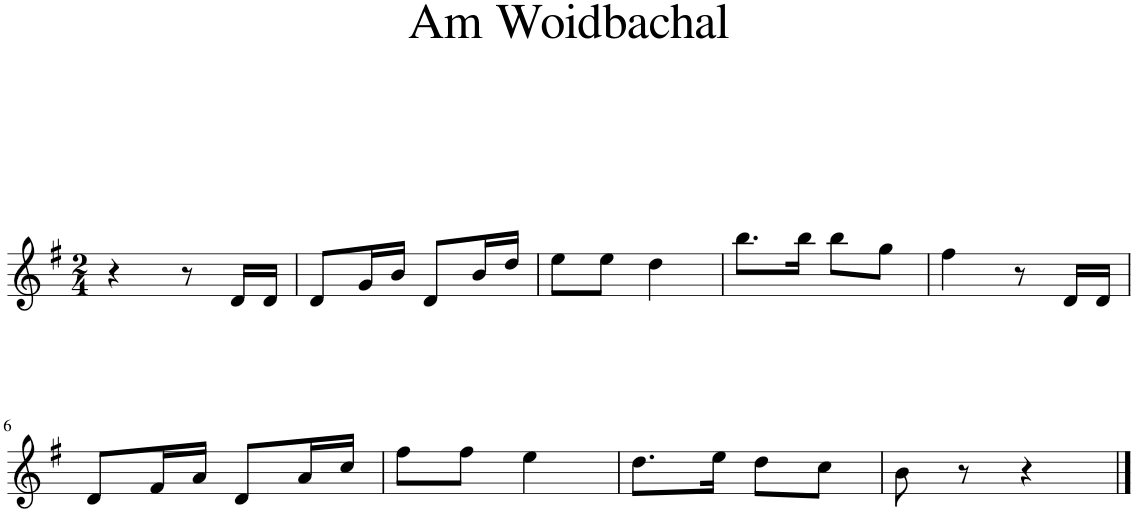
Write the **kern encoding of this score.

**kern
*part1
*staff1
*I"Piano
*I'Pno.
*clefG2
*k[f#]
*M2/4
=1
4r
8r
16d/LL
16d/JJ
=2
8d/L
16g/L
16b/JJ
8d/L
16b/L
16dd/JJ
=3
8ee\L
8ee\J
4dd\
=4
8.bb\L
16bb\Jk
8bb\L
8gg\J
=5
4ff#\
8r
16d/LL
16d/JJ
!!LO:LB:g=z
=6
8d/L
16f#/L
16a/JJ
8d/L
16a/L
16cc/JJ
=7
8ff#\L
8ff#\J
4ee\
=8
8.dd\L
16ee\Jk
8dd\L
8cc\J
=9
8b\
8r
4r
==
*-
